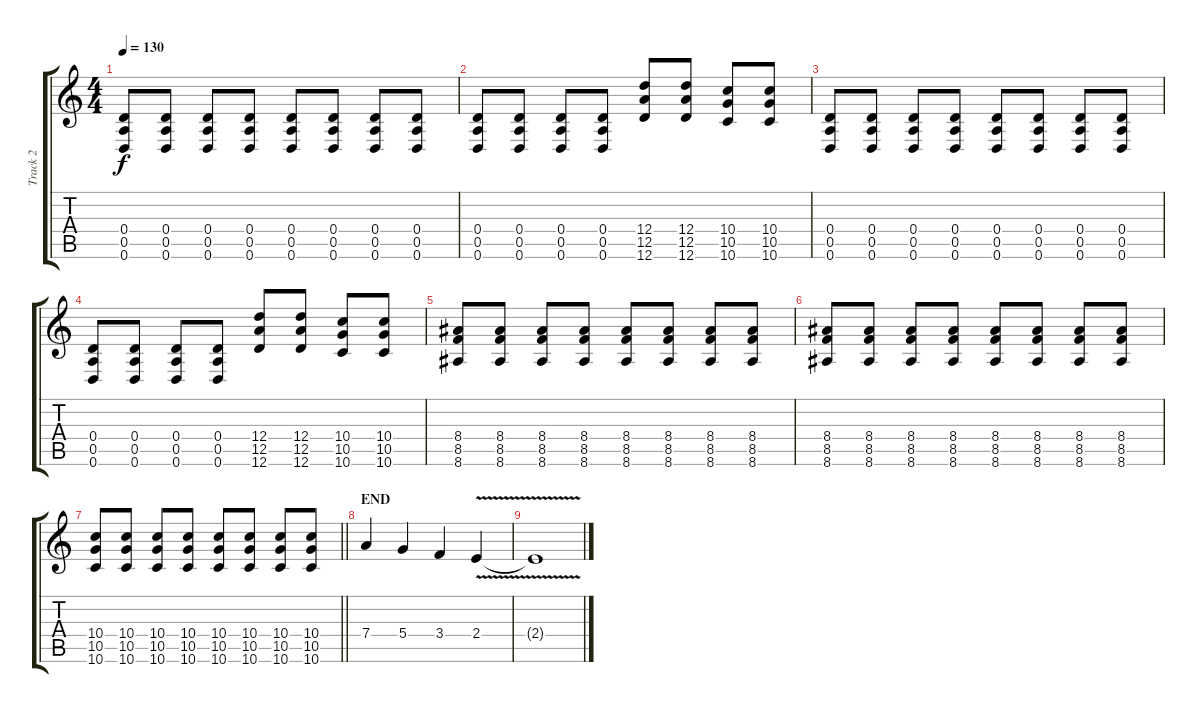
\track ("Track 2" "Track 2") {instrument acousticguitarsteel}
\staff {score tabs}
\tuning (E4 B3 G3 D3 A2 D2) {hide}
\ts (4 4)
\tempo 130
\clef g2
\ks c
(0.4 0.5 0.6).8{dy f} (0.4 0.5 0.6).8 (0.4 0.5 0.6).8 (0.4 0.5 0.6).8 (0.4 0.5 0.6).8 (0.4 0.5 0.6).8 (0.4 0.5 0.6).8 (0.4 0.5 0.6).8 |
(0.4 0.5 0.6).8 (0.4 0.5 0.6).8 (0.4 0.5 0.6).8 (0.4 0.5 0.6).8 (12.4 12.5 12.6).8 (12.4 12.5 12.6).8 (10.4 10.5 10.6).8 (10.4 10.5 10.6).8 |
(0.4 0.5 0.6).8 (0.4 0.5 0.6).8 (0.4 0.5 0.6).8 (0.4 0.5 0.6).8 (0.4 0.5 0.6).8 (0.4 0.5 0.6).8 (0.4 0.5 0.6).8 (0.4 0.5 0.6).8 |
(0.4 0.5 0.6).8 (0.4 0.5 0.6).8 (0.4 0.5 0.6).8 (0.4 0.5 0.6).8 (12.4 12.5 12.6).8 (12.4 12.5 12.6).8 (10.4 10.5 10.6).8 (10.4 10.5 10.6).8 |
(8.4 8.5 8.6).8 (8.4 8.5 8.6).8 (8.4 8.5 8.6).8 (8.4 8.5 8.6).8 (8.4 8.5 8.6).8 (8.4 8.5 8.6).8 (8.4 8.5 8.6).8 (8.4 8.5 8.6).8 |
(8.4 8.5 8.6).8 (8.4 8.5 8.6).8 (8.4 8.5 8.6).8 (8.4 8.5 8.6).8 (8.4 8.5 8.6).8 (8.4 8.5 8.6).8 (8.4 8.5 8.6).8 (8.4 8.5 8.6).8 |
\barLineRight lightlight
(10.4 10.5 10.6).8 (10.4 10.5 10.6).8 (10.4 10.5 10.6).8 (10.4 10.5 10.6).8 (10.4 10.5 10.6).8 (10.4 10.5 10.6).8 (10.4 10.5 10.6).8 (10.4 10.5 10.6).8 |
\section ("" "END")
7.4.4 5.4.4 3.4.4 2.4{v}.4 |
2.4{t}.1
